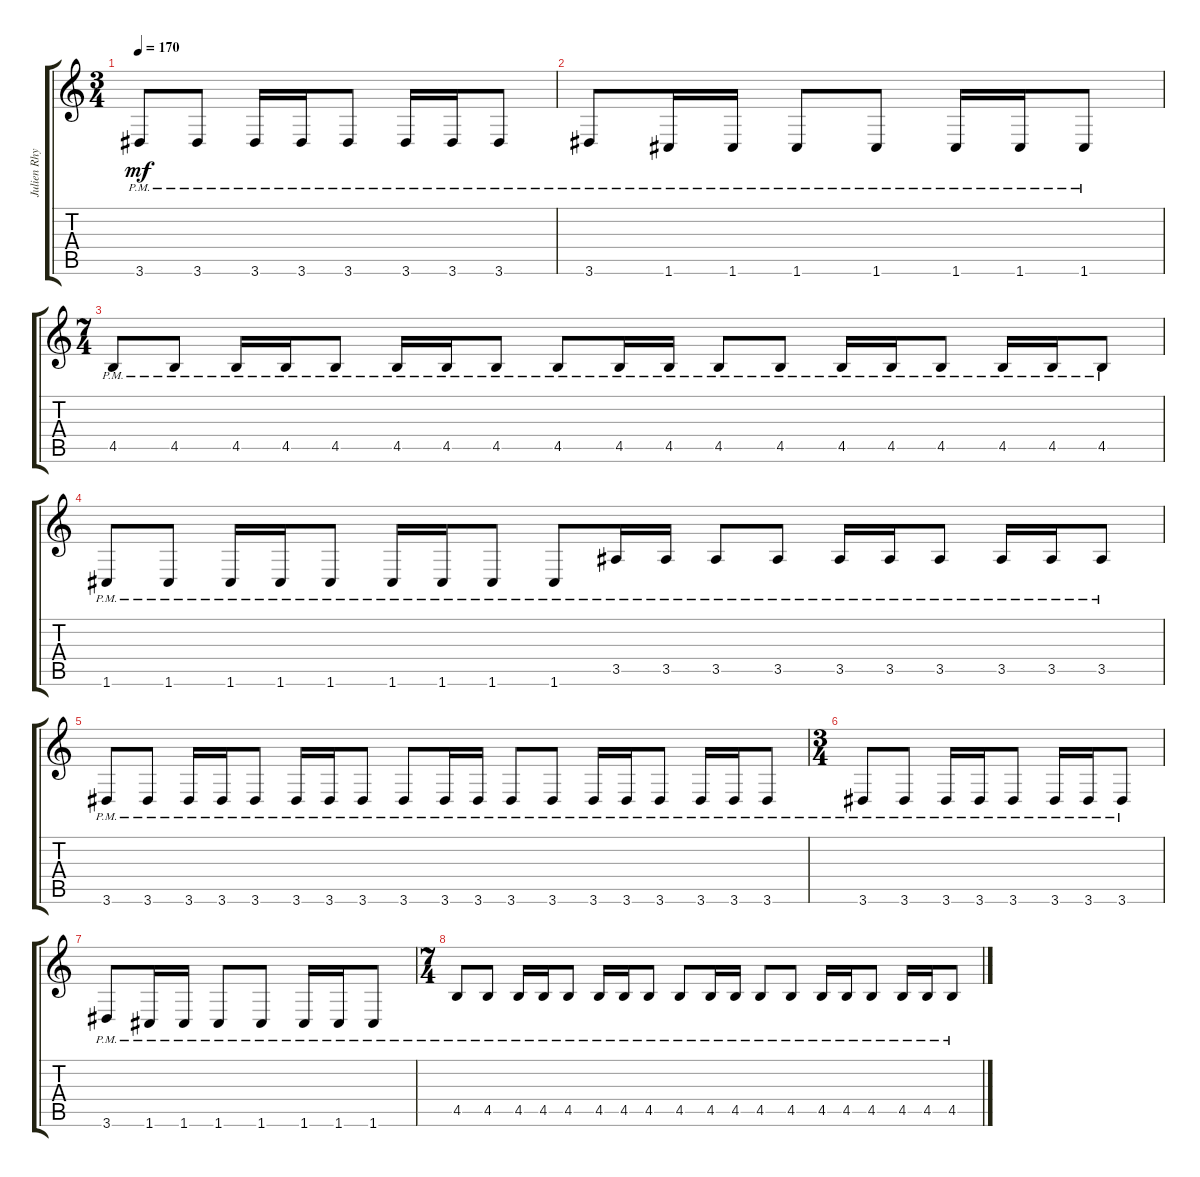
\track ("Julien Rhythm" "Julien Rhy") {instrument distortionguitar}
\staff {score tabs}
\tuning (D4 A3 F3 C3 G2 C2) {hide}
\ts (3 4)
\tempo 170
\clef g2
\ks c
3.6{pm}.8{dy mf} 3.6{pm}.8 3.6{pm}.16 3.6{pm}.16 3.6{pm}.8 3.6{pm}.16 3.6{pm}.16 3.6{pm}.8 |
3.6{pm}.8 1.6{pm}.16 1.6{pm}.16 1.6{pm}.8 1.6{pm}.8 1.6{pm}.16 1.6{pm}.16 1.6{pm}.8 |
\ts (7 4)
4.5{pm}.8 4.5{pm}.8 4.5{pm}.16 4.5{pm}.16 4.5{pm}.8 4.5{pm}.16 4.5{pm}.16 4.5{pm}.8 4.5{pm}.8 4.5{pm}.16 4.5{pm}.16 4.5{pm}.8 4.5{pm}.8 4.5{pm}.16 4.5{pm}.16 4.5{pm}.8 4.5{pm}.16 4.5{pm}.16 4.5{pm}.8 |
1.6{pm}.8 1.6{pm}.8 1.6{pm}.16 1.6{pm}.16 1.6{pm}.8 1.6{pm}.16 1.6{pm}.16 1.6{pm}.8 1.6{pm}.8 3.5{pm}.16 3.5{pm}.16 3.5{pm}.8 3.5{pm}.8 3.5{pm}.16 3.5{pm}.16 3.5{pm}.8 3.5{pm}.16 3.5{pm}.16 3.5{pm}.8 |
3.6{pm}.8 3.6{pm}.8 3.6{pm}.16 3.6{pm}.16 3.6{pm}.8 3.6{pm}.16 3.6{pm}.16 3.6{pm}.8 3.6{pm}.8 3.6{pm}.16 3.6{pm}.16 3.6{pm}.8 3.6{pm}.8 3.6{pm}.16 3.6{pm}.16 3.6{pm}.8 3.6{pm}.16 3.6{pm}.16 3.6{pm}.8 |
\ts (3 4)
3.6{pm}.8 3.6{pm}.8 3.6{pm}.16 3.6{pm}.16 3.6{pm}.8 3.6{pm}.16 3.6{pm}.16 3.6{pm}.8 |
3.6{pm}.8 1.6{pm}.16 1.6{pm}.16 1.6{pm}.8 1.6{pm}.8 1.6{pm}.16 1.6{pm}.16 1.6{pm}.8 |
\ts (7 4)
4.5{pm}.8 4.5{pm}.8 4.5{pm}.16 4.5{pm}.16 4.5{pm}.8 4.5{pm}.16 4.5{pm}.16 4.5{pm}.8 4.5{pm}.8 4.5{pm}.16 4.5{pm}.16 4.5{pm}.8 4.5{pm}.8 4.5{pm}.16 4.5{pm}.16 4.5{pm}.8 4.5{pm}.16 4.5{pm}.16 4.5{pm}.8
